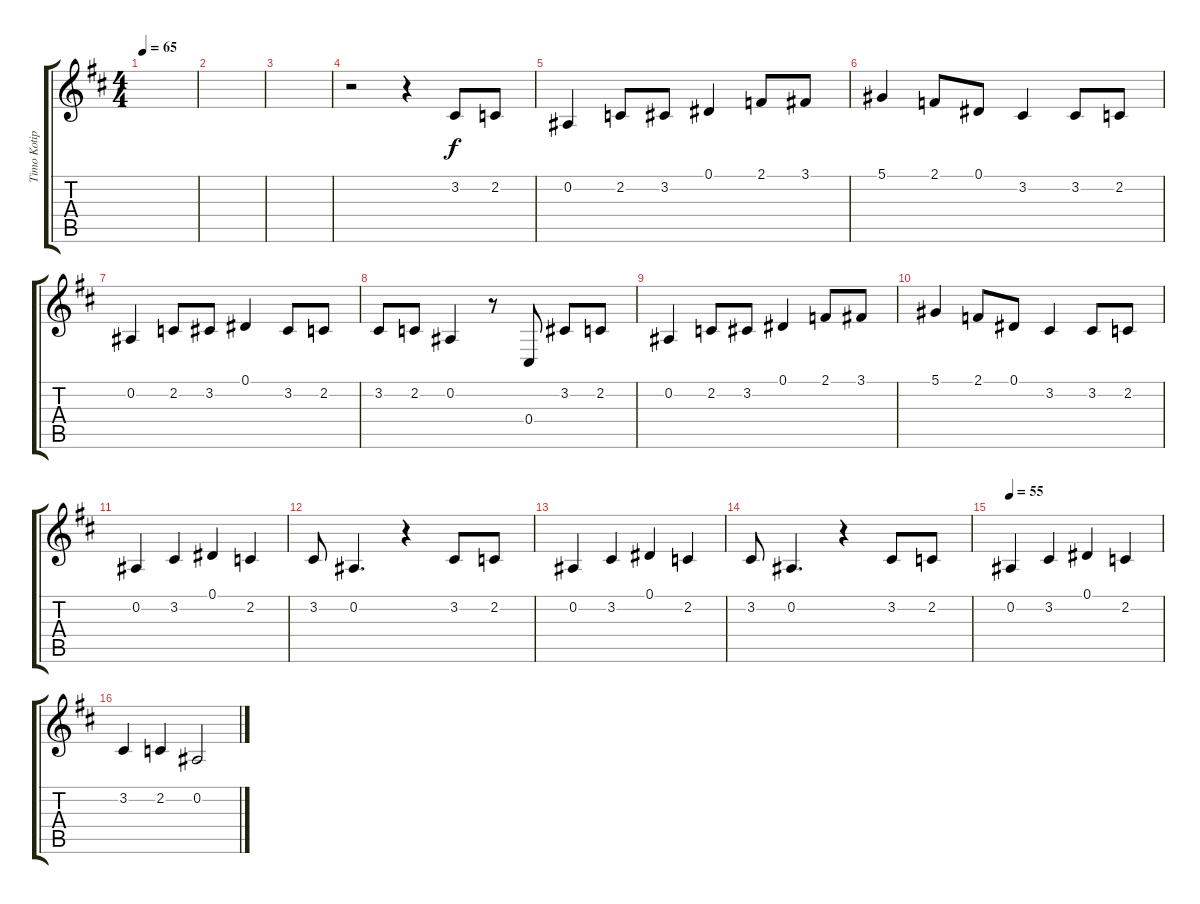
\track ("Timo Kotipelto" "Timo Kotip") {instrument choiraahs}
\staff {score tabs}
\tuning (Eb4 Bb3 Gb3 Db3 Ab2 Eb2) {hide}
\ts (4 4)
\tempo 65
\clef g2
\ks d
|
|
|
r.2 r.4 3.2.8 2.2.8 |
0.2.4 2.2.8 3.2.8 0.1.4 2.1.8 3.1.8 |
5.1.4 2.1.8 0.1.8 3.2.4 3.2.8 2.2.8 |
0.2.4 2.2.8 3.2.8 0.1.4 3.2.8 2.2.8 |
3.2.8 2.2.8 0.2.4 r.8 0.4.8 3.2.8 2.2.8 |
0.2.4 2.2.8 3.2.8 0.1.4 2.1.8 3.1.8 |
5.1.4 2.1.8 0.1.8 3.2.4 3.2.8 2.2.8 |
0.2.4 3.2.4 0.1.4 2.2.4 |
3.2.8 0.2.4{d} r.4 3.2.8 2.2.8 |
0.2.4 3.2.4 0.1.4 2.2.4 |
3.2.8 0.2.4{d} r.4 3.2.8 2.2.8 |
\tempo 55
0.2.4 3.2.4 0.1.4 2.2.4 |
3.2.4 2.2.4 0.2.2
